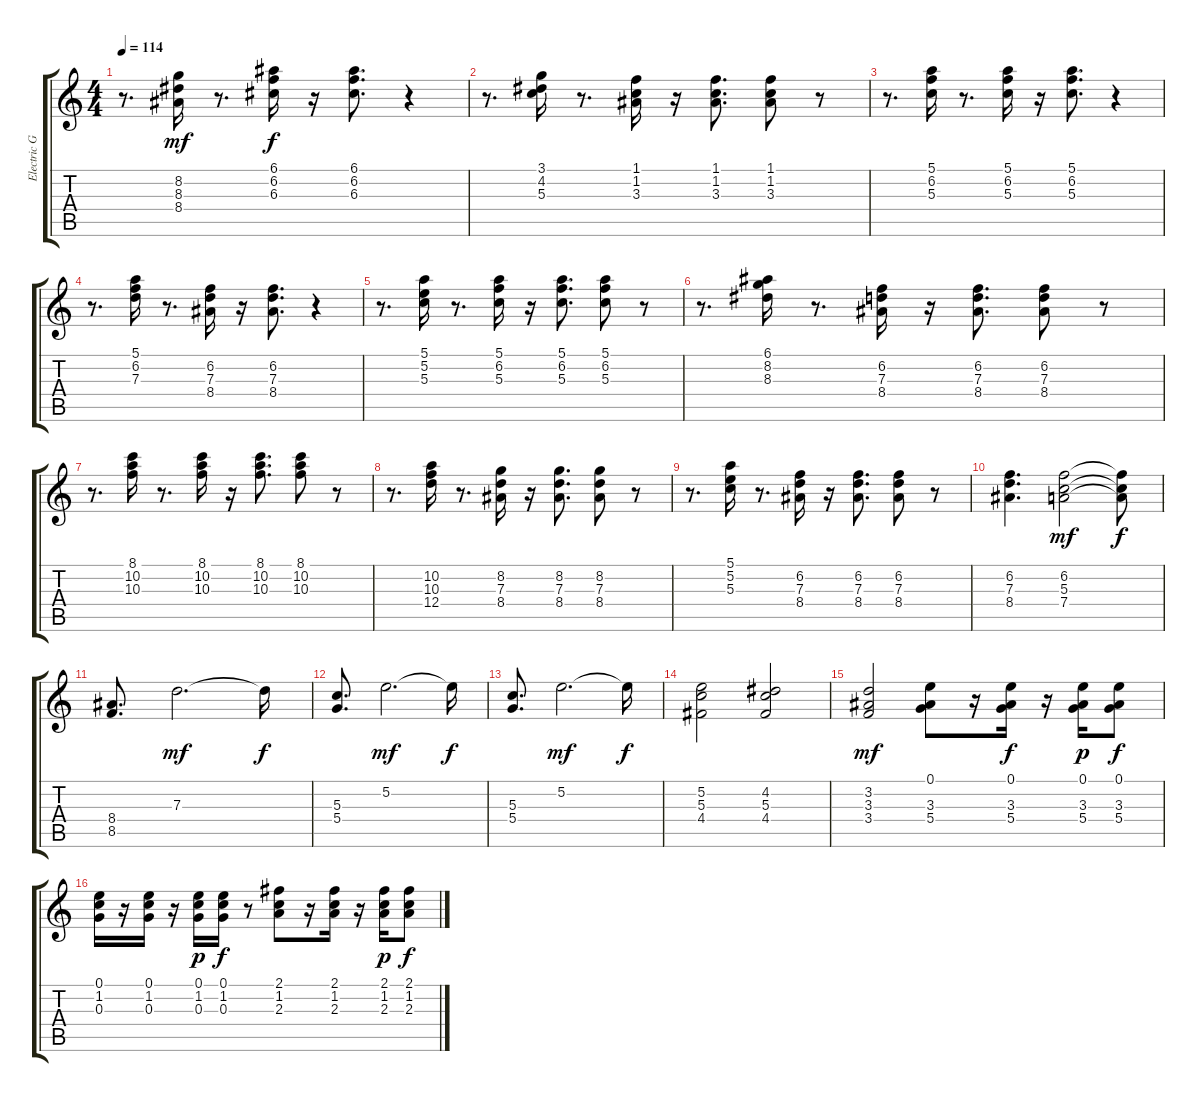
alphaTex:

\track ("Electric Guitar (clean)" "Electric G") {instrument electricguitarclean}
\staff {score tabs}
\tuning (E4 B3 G3 D3 A2 E2) {hide}
\ts (4 4)
\tempo 114
\clef g2
\ks c
r.8{d dy f} (8.2 8.3 8.4).16{dy mf} r.8{d} (6.1 6.2 6.3).16{dy f} r.16 (6.1 6.2 6.3).8{d} r.4 |
r.8{d} (3.1 4.2 5.3).16 r.8{d} (1.1 1.2 3.3).16 r.16 (1.1 1.2 3.3).8{d} (1.1 1.2 3.3).8 r.8 |
r.8{d} (5.1 6.2 5.3).16 r.8{d} (5.1 6.2 5.3).16 r.16 (5.1 6.2 5.3).8{d} r.4 |
r.8{d} (5.1 6.2 7.3).16 r.8{d} (6.2 7.3 8.4).16 r.16 (6.2 7.3 8.4).8{d} r.4 |
r.8{d} (5.1 5.2 5.3).16 r.8{d} (5.1 6.2 5.3).16 r.16 (5.1 6.2 5.3).8{d} (5.1 6.2 5.3).8 r.8 |
r.8{d} (6.1 8.2 8.3).16 r.8{d} (6.2 7.3 8.4).16 r.16 (6.2 7.3 8.4).8{d} (6.2 7.3 8.4).8 r.8 |
r.8{d} (8.1 10.2 10.3).16 r.8{d} (8.1 10.2 10.3).16 r.16 (8.1 10.2 10.3).8{d} (8.1 10.2 10.3).8 r.8 |
r.8{d} (10.2 10.3 12.4).16 r.8{d} (8.2 7.3 8.4).16 r.16 (8.2 7.3 8.4).8{d} (8.2 7.3 8.4).8 r.8 |
r.8{d} (5.1 5.2 5.3).16 r.8{d} (6.2 7.3 8.4).16 r.16 (6.2 7.3 8.4).8{d} (6.2 7.3 8.4).8 r.8 |
(6.2 7.3 8.4).4{d} (6.2 5.3 7.4).2{dy mf} (6.2{t} 5.3{t} 7.4{t}).8{dy f} |
(8.4 8.5).8{d} 7.3.2{d dy mf} 7.3{t}.16{dy f} |
(5.3 5.4).8{d} 5.2.2{d dy mf} 5.2{t}.16{dy f} |
(5.3 5.4).8{d} 5.2.2{d dy mf} 5.2{t}.16{dy f} |
(5.2 5.3 4.4).2 (4.2 5.3 4.4).2 |
(3.2 3.3 3.4).2{dy mf} (0.1 3.3 5.4).8 r.16 (0.1 3.3 5.4).16{dy f} r.16 (0.1 3.3 5.4).16{dy p} (0.1 3.3 5.4).8{dy f} |
(0.1 1.2 0.3).16 r.16 (0.1 1.2 0.3).16 r.16 (0.1 1.2 0.3).16{dy p} (0.1 1.2 0.3).16{dy f} r.8 (2.1 1.2 2.3).8 r.16 (2.1 1.2 2.3).16 r.16 (2.1 1.2 2.3).16{dy p} (2.1 1.2 2.3).8{dy f}
